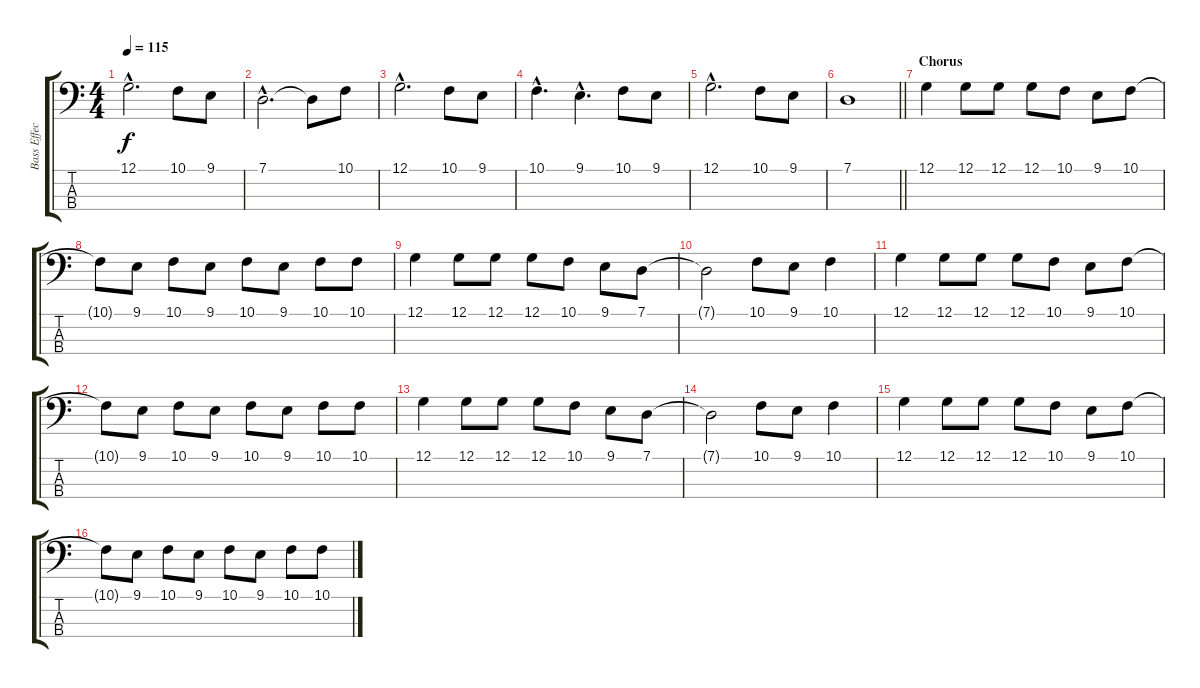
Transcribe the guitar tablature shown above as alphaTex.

\track ("Bass Effect 2" "Bass Effec") {instrument lead5charang}
\staff {score tabs}
\tuning (G2 D2 A1 E1) {hide}
\ts (4 4)
\tempo 115
\clef f4
\ks c
12.1{hac}.2{d dy f} 10.1.8 9.1.8 |
7.1{hac}.2{d} 7.1{t}.8 10.1.8 |
12.1{hac}.2{d} 10.1.8 9.1.8 |
10.1{hac}.4{d} 9.1{hac}.4{d} 10.1.8 9.1.8 |
12.1{hac}.2{d} 10.1.8 9.1.8 |
\barLineRight lightlight
7.1.1 |
\section ("" "Chorus")
12.1.4 12.1.8 12.1.8 12.1.8 10.1.8 9.1.8 10.1.8 |
10.1{t}.8 9.1.8 10.1.8 9.1.8 10.1.8 9.1.8 10.1.8 10.1.8 |
12.1.4 12.1.8 12.1.8 12.1.8 10.1.8 9.1.8 7.1.8 |
7.1{t}.2 10.1.8 9.1.8 10.1.4 |
12.1.4 12.1.8 12.1.8 12.1.8 10.1.8 9.1.8 10.1.8 |
10.1{t}.8 9.1.8 10.1.8 9.1.8 10.1.8 9.1.8 10.1.8 10.1.8 |
12.1.4 12.1.8 12.1.8 12.1.8 10.1.8 9.1.8 7.1.8 |
7.1{t}.2 10.1.8 9.1.8 10.1.4 |
12.1.4 12.1.8 12.1.8 12.1.8 10.1.8 9.1.8 10.1.8 |
10.1{t}.8 9.1.8 10.1.8 9.1.8 10.1.8 9.1.8 10.1.8 10.1.8
